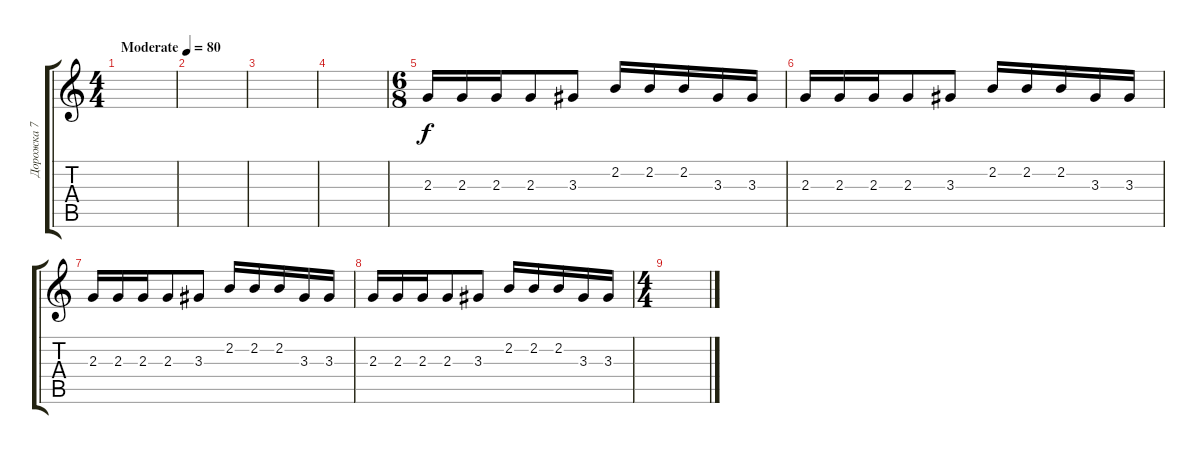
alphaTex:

\track ("Дорожка 7" "Дорожка 7") {instrument overdrivenguitar}
\staff {score tabs}
\tuning (D4 A3 F3 C3 G2 C2) {hide}
\ts (4 4)
\tempo (80 "Moderate")
\clef g2
\ks c
|
|
|
|
\ts (6 8)
2.3.16 2.3.16 2.3.16 2.3.8 3.3.8 2.2.16 2.2.16 2.2.16 3.3.16 3.3.16 |
2.3.16 2.3.16 2.3.16 2.3.8 3.3.8 2.2.16 2.2.16 2.2.16 3.3.16 3.3.16 |
2.3.16 2.3.16 2.3.16 2.3.8 3.3.8 2.2.16 2.2.16 2.2.16 3.3.16 3.3.16 |
2.3.16 2.3.16 2.3.16 2.3.8 3.3.8 2.2.16 2.2.16 2.2.16 3.3.16 3.3.16 |
\ts (4 4)
